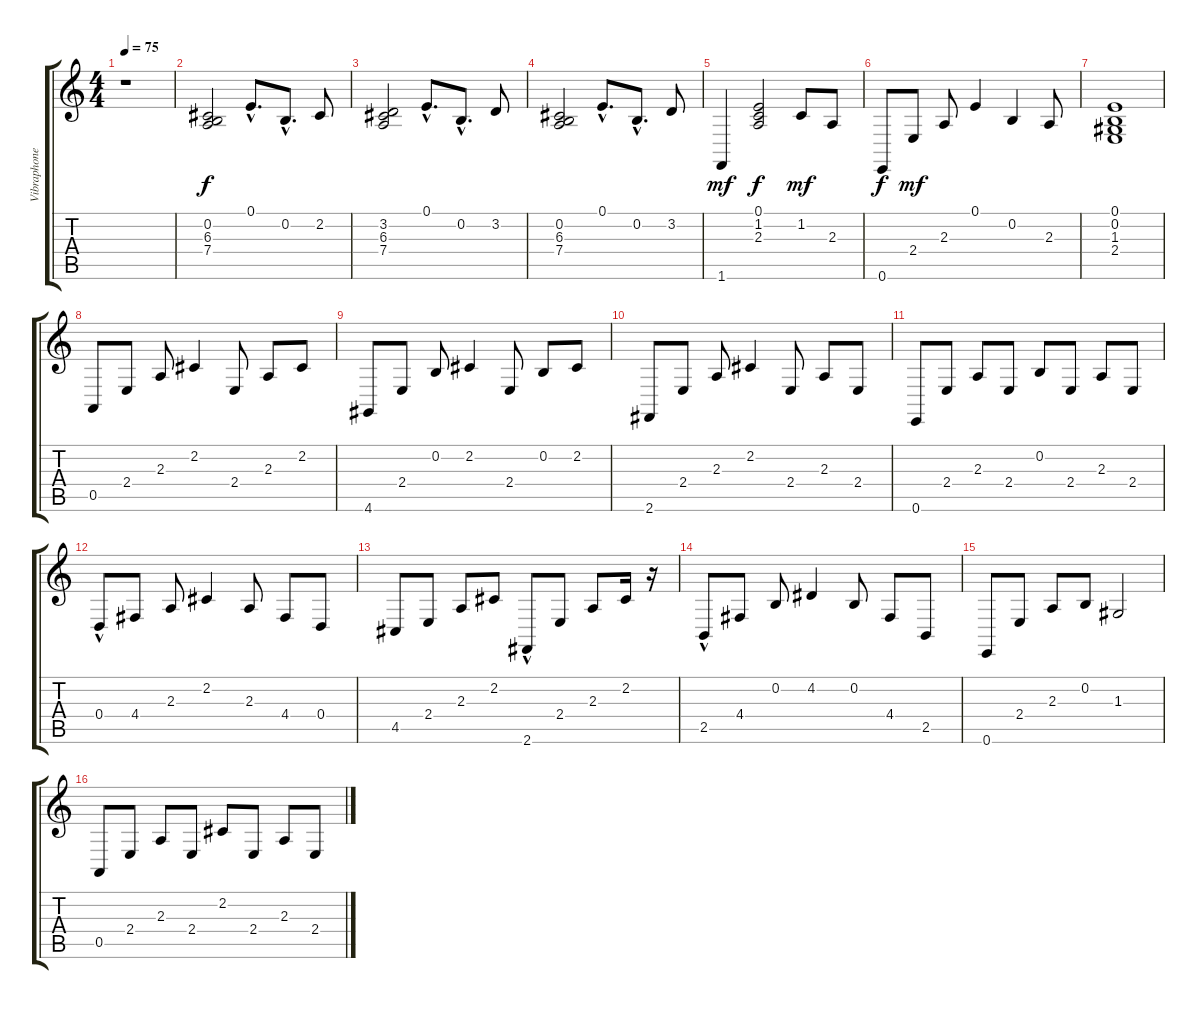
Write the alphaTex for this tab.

\track ("Vibraphone" "Vibraphone") {instrument vibraphone}
\staff {score tabs}
\tuning (E4 B3 G3 D3 A2 E2) {hide}
\ts (4 4)
\tempo 75
\clef g2
\ks c
r.1{dy f instrument vibraphone} |
(0.2 6.3 7.4).2 0.1{hac}.8{d} 0.2{hac}.8{d} 2.2.8 |
(3.2 6.3 7.4).2 0.1{hac}.8{d} 0.2{hac}.8{d} 3.2.8 |
(0.2 6.3 7.4).2 0.1{hac}.8{d} 0.2{hac}.8{d} 3.2.8 |
1.6.4{dy mf} (0.1 1.2 2.3).2{dy f} 1.2.8{dy mf} 2.3.8 |
0.6.8{dy f} 2.4.8{dy mf} 2.3.8 0.1.4 0.2.4 2.3.8 |
(0.1 0.2 1.3 2.4).1 |
0.5.8 2.4.8 2.3.8 2.2.4 2.4.8 2.3.8 2.2.8 |
4.6.8 2.4.8 0.2.8 2.2.4 2.4.8 0.2.8 2.2.8 |
2.6.8 2.4.8 2.3.8 2.2.4 2.4.8 2.3.8 2.4.8 |
0.6.8 2.4.8 2.3.8 2.4.8 0.2.8 2.4.8 2.3.8 2.4.8 |
0.4{hac}.8 4.4.8 2.3.8 2.2.4 2.3.8 4.4.8 0.4.8 |
4.5.8 2.4.8 2.3.8 2.2.8 2.6{hac}.8 2.4.8 2.3.8 2.2.16 r.16 |
2.5{hac}.8 4.4.8 0.2.8 4.2.4 0.2.8 4.4.8 2.5.8 |
0.6.8 2.4.8 2.3.8 0.2.8 1.3.2 |
0.5.8 2.4.8 2.3.8 2.4.8 2.2.8 2.4.8 2.3.8 2.4.8
